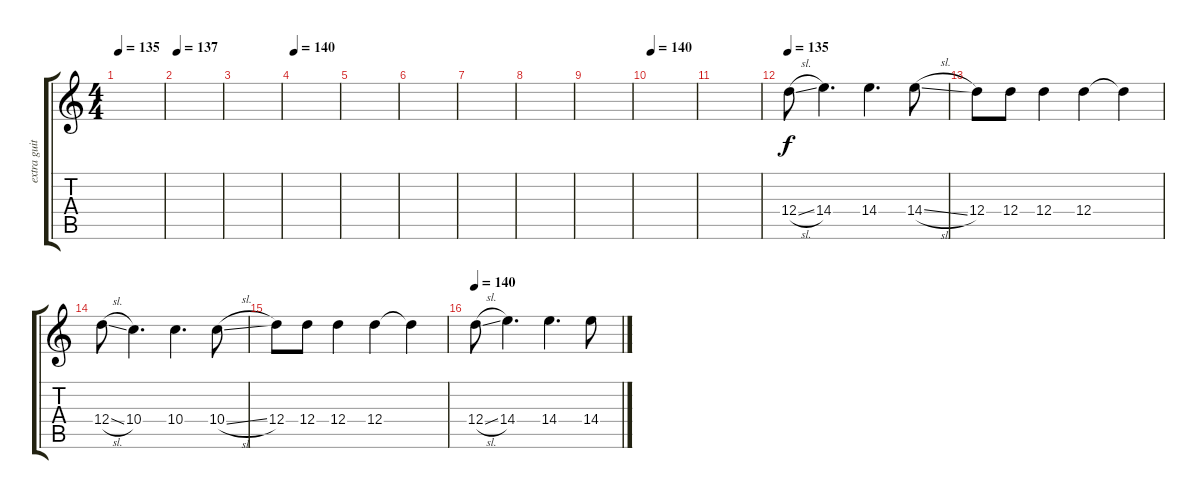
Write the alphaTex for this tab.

\track ("extra guitar" "extra guit") {instrument acousticguitarsteel}
\staff {score tabs}
\tuning (E4 B3 G3 D3 A2 E2) {hide}
\ts (4 4)
\tempo 135
\clef g2
\ks c
|
\tempo 137
|
|
\tempo 140
|
|
|
|
|
|
\tempo 140
|
|
\tempo 135
12.4{sl}.8{volume 9 instrument distortionguitar} 14.4.4{d} 14.4.4{d} 14.4{sl}.8 |
12.4.8 12.4.8 12.4.4 12.4.4 12.4{t}.4 |
12.4{sl}.8 10.4.4{d} 10.4.4{d} 10.4{sl}.8 |
12.4.8 12.4.8 12.4.4 12.4.4 12.4{t}.4 |
\tempo 140
12.4{sl}.8 14.4.4{d} 14.4.4{d} 14.4{sl}.8
